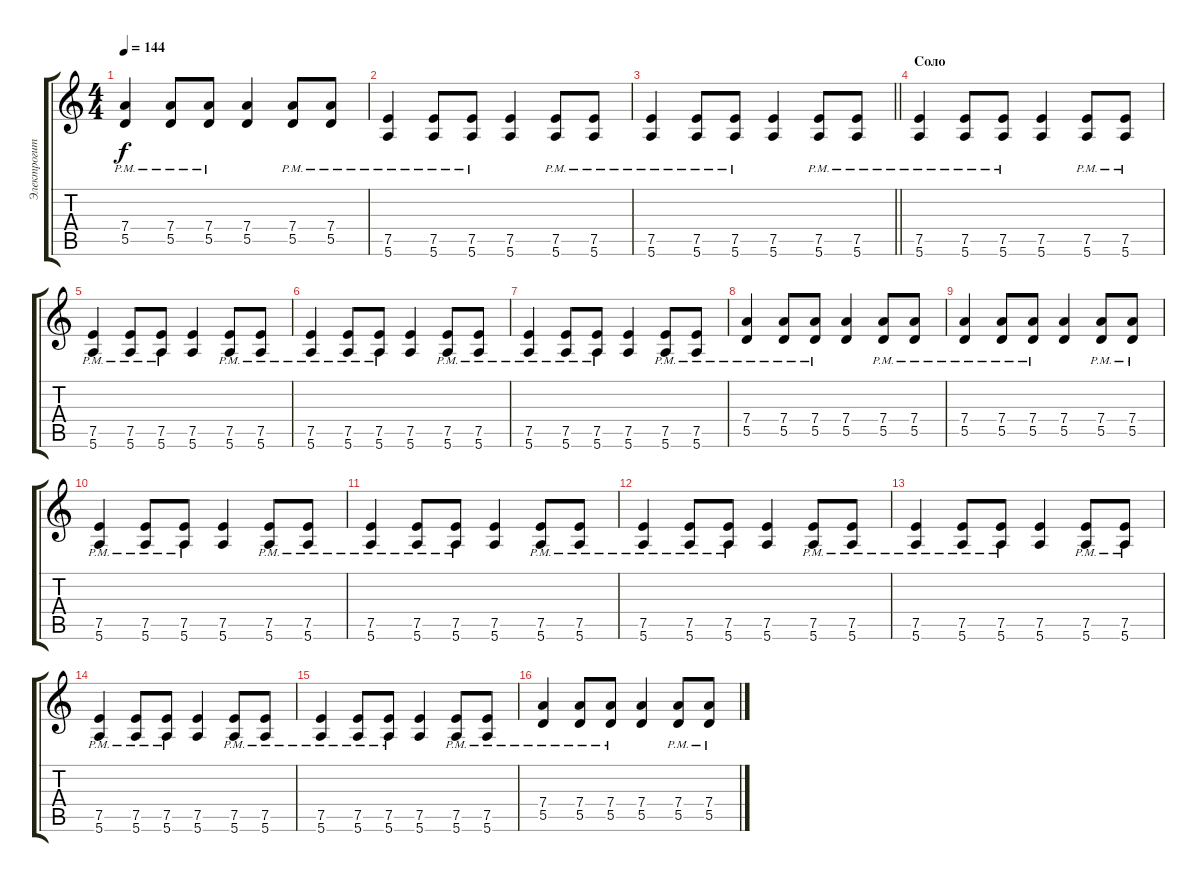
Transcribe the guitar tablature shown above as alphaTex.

\track ("Электрогитара №1" "Электрогит") {instrument overdrivenguitar}
\staff {score tabs}
\tuning (E4 B3 G3 D3 A2 E2) {hide}
\ts (4 4)
\tempo 144
\clef g2
\ks c
(7.4{pm} 5.5{pm}).4{dy f} (7.4{pm} 5.5{pm}).8 (7.4{pm} 5.5{pm}).8 (7.4 5.5).4 (7.4{pm} 5.5{pm}).8 (7.4{pm} 5.5{pm}).8 |
(7.5{pm} 5.6{pm}).4 (7.5{pm} 5.6{pm}).8 (7.5{pm} 5.6{pm}).8 (7.5 5.6).4 (7.5{pm} 5.6{pm}).8 (7.5{pm} 5.6{pm}).8 |
\barLineRight lightlight
(7.5{pm} 5.6{pm}).4 (7.5{pm} 5.6{pm}).8 (7.5{pm} 5.6{pm}).8 (7.5 5.6).4 (7.5{pm} 5.6{pm}).8 (7.5{pm} 5.6{pm}).8 |
\section ("" "Соло")
(7.5{pm} 5.6{pm}).4 (7.5{pm} 5.6{pm}).8 (7.5{pm} 5.6{pm}).8 (7.5 5.6).4 (7.5{pm} 5.6{pm}).8 (7.5{pm} 5.6{pm}).8 |
(7.5{pm} 5.6{pm}).4 (7.5{pm} 5.6{pm}).8 (7.5{pm} 5.6{pm}).8 (7.5 5.6).4 (7.5{pm} 5.6{pm}).8 (7.5{pm} 5.6{pm}).8 |
(7.5{pm} 5.6{pm}).4 (7.5{pm} 5.6{pm}).8 (7.5{pm} 5.6{pm}).8 (7.5 5.6).4 (7.5{pm} 5.6{pm}).8 (7.5{pm} 5.6{pm}).8 |
(7.5{pm} 5.6{pm}).4 (7.5{pm} 5.6{pm}).8 (7.5{pm} 5.6{pm}).8 (7.5 5.6).4 (7.5{pm} 5.6{pm}).8 (7.5{pm} 5.6{pm}).8 |
(7.4{pm} 5.5{pm}).4 (7.4{pm} 5.5{pm}).8 (7.4{pm} 5.5{pm}).8 (7.4 5.5).4 (7.4{pm} 5.5{pm}).8 (7.4{pm} 5.5{pm}).8 |
(7.4{pm} 5.5{pm}).4 (7.4{pm} 5.5{pm}).8 (7.4{pm} 5.5{pm}).8 (7.4 5.5).4 (7.4{pm} 5.5{pm}).8 (7.4{pm} 5.5{pm}).8 |
(7.5{pm} 5.6{pm}).4 (7.5{pm} 5.6{pm}).8 (7.5{pm} 5.6{pm}).8 (7.5 5.6).4 (7.5{pm} 5.6{pm}).8 (7.5{pm} 5.6{pm}).8 |
(7.5{pm} 5.6{pm}).4 (7.5{pm} 5.6{pm}).8 (7.5{pm} 5.6{pm}).8 (7.5 5.6).4 (7.5{pm} 5.6{pm}).8 (7.5{pm} 5.6{pm}).8 |
(7.5{pm} 5.6{pm}).4 (7.5{pm} 5.6{pm}).8 (7.5{pm} 5.6{pm}).8 (7.5 5.6).4 (7.5{pm} 5.6{pm}).8 (7.5{pm} 5.6{pm}).8 |
(7.5{pm} 5.6{pm}).4 (7.5{pm} 5.6{pm}).8 (7.5{pm} 5.6{pm}).8 (7.5 5.6).4 (7.5{pm} 5.6{pm}).8 (7.5{pm} 5.6{pm}).8 |
(7.5{pm} 5.6{pm}).4 (7.5{pm} 5.6{pm}).8 (7.5{pm} 5.6{pm}).8 (7.5 5.6).4 (7.5{pm} 5.6{pm}).8 (7.5{pm} 5.6{pm}).8 |
(7.5{pm} 5.6{pm}).4 (7.5{pm} 5.6{pm}).8 (7.5{pm} 5.6{pm}).8 (7.5 5.6).4 (7.5{pm} 5.6{pm}).8 (7.5{pm} 5.6{pm}).8 |
(7.4{pm} 5.5{pm}).4 (7.4{pm} 5.5{pm}).8 (7.4{pm} 5.5{pm}).8 (7.4 5.5).4 (7.4{pm} 5.5{pm}).8 (7.4{pm} 5.5{pm}).8
